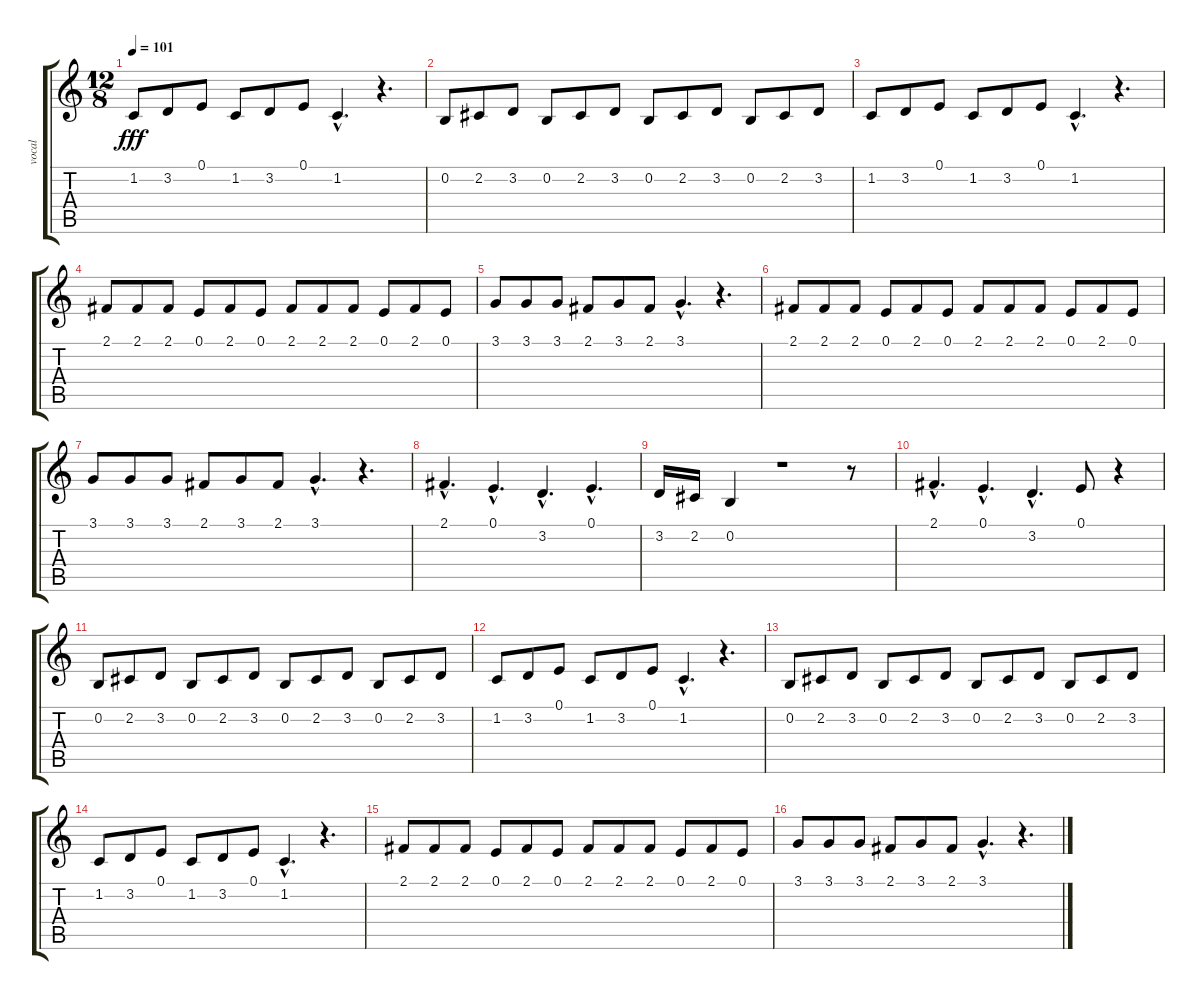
\track ("vocal" "vocal") {instrument viola}
\staff {score tabs}
\tuning (E4 B3 G3 D3 A2 E2) {hide}
\ts (12 8)
\tempo 101
\clef g2
\ks c
1.2.8{dy fff} 3.2.8 0.1.8 1.2.8 3.2.8 0.1.8 1.2{hac}.4{d} r.4{d} |
0.2.8 2.2.8 3.2.8 0.2.8 2.2.8 3.2.8 0.2.8 2.2.8 3.2.8 0.2.8 2.2.8 3.2.8 |
1.2.8 3.2.8 0.1.8 1.2.8 3.2.8 0.1.8 1.2{hac}.4{d} r.4{d} |
2.1.8 2.1.8 2.1.8 0.1.8 2.1.8 0.1.8 2.1.8 2.1.8 2.1.8 0.1.8 2.1.8 0.1.8 |
3.1.8 3.1.8 3.1.8 2.1.8 3.1.8 2.1.8 3.1{hac}.4{d} r.4{d} |
2.1.8 2.1.8 2.1.8 0.1.8 2.1.8 0.1.8 2.1.8 2.1.8 2.1.8 0.1.8 2.1.8 0.1.8 |
3.1.8 3.1.8 3.1.8 2.1.8 3.1.8 2.1.8 3.1{hac}.4{d} r.4{d} |
2.1{hac}.4{d} 0.1{hac}.4{d} 3.2{hac}.4{d} 0.1{hac}.4{d} |
3.2.16 2.2.16 0.2.4 r.1 r.8 |
2.1{hac}.4{d} 0.1{hac}.4{d} 3.2{hac}.4{d} 0.1.8 r.4 |
0.2.8 2.2.8 3.2.8 0.2.8 2.2.8 3.2.8 0.2.8 2.2.8 3.2.8 0.2.8 2.2.8 3.2.8 |
1.2.8 3.2.8 0.1.8 1.2.8 3.2.8 0.1.8 1.2{hac}.4{d} r.4{d} |
0.2.8 2.2.8 3.2.8 0.2.8 2.2.8 3.2.8 0.2.8 2.2.8 3.2.8 0.2.8 2.2.8 3.2.8 |
1.2.8 3.2.8 0.1.8 1.2.8 3.2.8 0.1.8 1.2{hac}.4{d} r.4{d} |
2.1.8 2.1.8 2.1.8 0.1.8 2.1.8 0.1.8 2.1.8 2.1.8 2.1.8 0.1.8 2.1.8 0.1.8 |
3.1.8 3.1.8 3.1.8 2.1.8 3.1.8 2.1.8 3.1{hac}.4{d} r.4{d}
